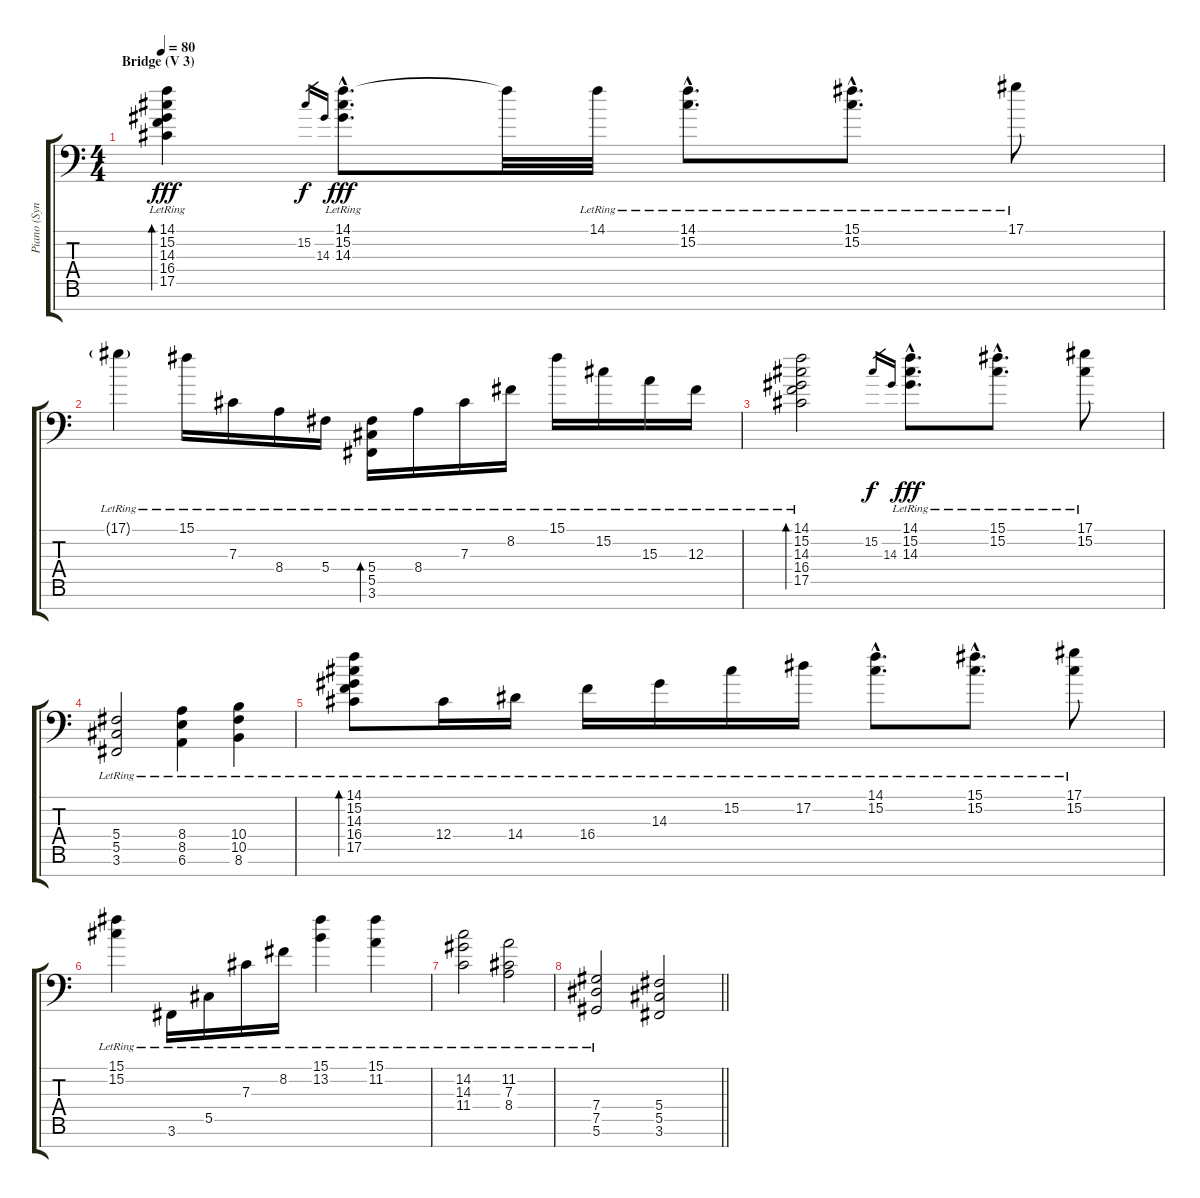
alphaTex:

\track ("Piano (Synth)" "Piano (Syn") {instrument brightacousticpiano}
\staff {score tabs}
\tuning (Eb4 Bb3 Gb3 Db3 Ab2 Eb2 Bb1) {hide}
\ts (4 4)
\section ("" "Bridge (V 3)")
\tempo 80
\clef f4
\ks c
(14.1{lr} 15.2 14.3 16.4 17.5).4{bd 60 dy fff volume 16 instrument brightacousticpiano} 15.2.16{gr dy f} 14.3.16{gr} (14.1{hac lr} 15.2{hac} 14.3{hac}).8{d dy fff} 14.1{t}.32 14.1{lr}.32 (14.1{hac lr} 15.2{hac}).8{d} (15.1{hac lr} 15.2{hac}).8{d} 17.1{lr}.8 |
17.1{g lr}.4 15.1{lr}.16 7.3{lr}.16 8.4{lr}.16 5.4{lr}.16 (5.4{lr} 5.5{lr} 3.6{lr}).16{bd 60} 8.4{lr}.16 7.3{lr}.16 8.2{lr}.16 15.1{lr}.16 15.2{lr}.16 15.3{lr}.16 12.3{lr}.16 |
(14.1{lr} 15.2{lr} 14.3{lr} 16.4{lr} 17.5{lr}).2{bd 60} 15.2.16{gr dy f} 14.3.16{gr} (14.1{hac lr} 15.2{hac lr} 14.3{hac lr}).8{d dy fff} (15.1{hac lr} 15.2{hac lr}).8{d} (17.1{lr} 15.2{lr}).8 |
(5.4{lr} 5.5{lr} 3.6{lr}).2 (8.4{lr} 8.5{lr} 6.6{lr}).4 (10.4{lr} 10.5{lr} 8.6{lr}).4 |
(14.1{lr} 15.2{lr} 14.3{lr} 16.4{lr} 17.5{lr}).8{bd 60} 12.4{lr}.16 14.4{lr}.16 16.4{lr}.16 14.3{lr}.16 15.2{lr}.16 17.2{lr}.16 (14.1{hac lr} 15.2{hac lr}).8{d} (15.1{hac lr} 15.2{hac lr}).8{d} (17.1{lr} 15.2{lr}).8 |
(15.1{lr} 15.2{lr}).4 3.6{lr}.16 5.5{lr}.16 7.3{lr}.16 8.2{lr}.16 (15.1{lr} 13.2{lr}).4 (15.1{lr} 11.2{lr}).4 |
(14.2{lr} 14.3{lr} 11.4{lr}).2 (11.2{lr} 7.3{lr} 8.4{lr}).2 |
\barLineRight lightlight
(7.4{lr} 7.5{lr} 5.6{lr}).2 (5.4 5.5 3.6).2
